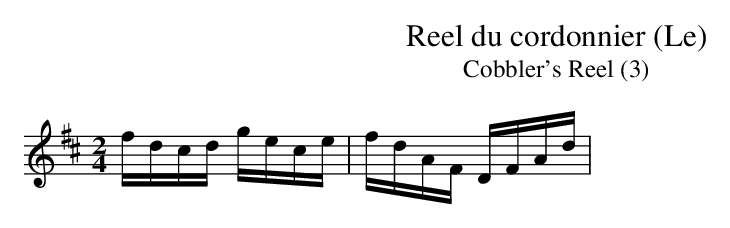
X:1
T:Reel du cordonnier (Le)
T:Cobbler's Reel (3)
M:2/4
L:1/8
K:D
f/d/c/d/ g/e/c/e/|f/d/A/F/ D/F/A/d/|...
